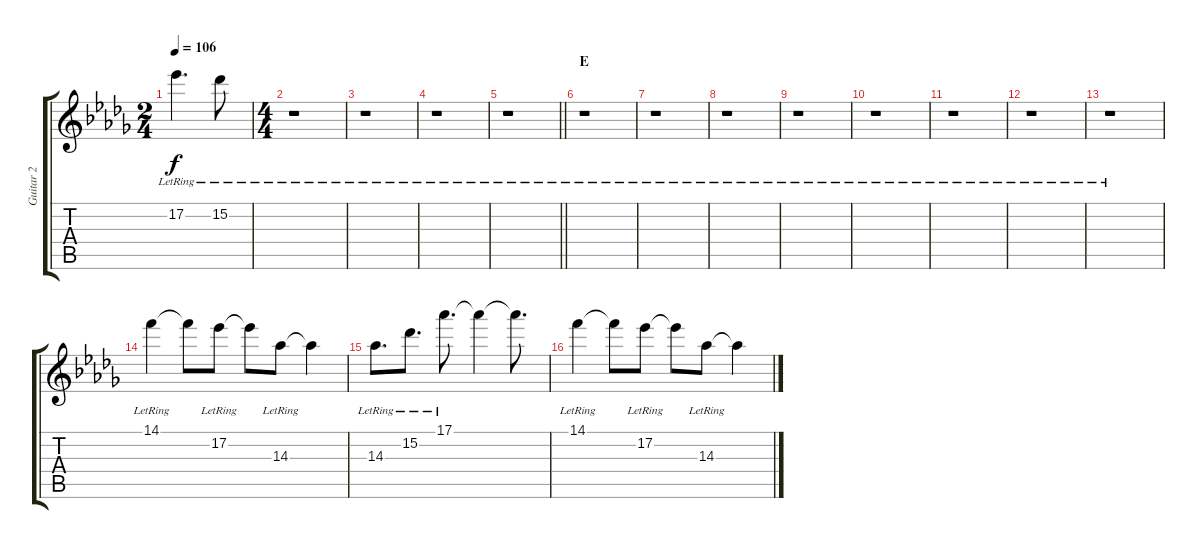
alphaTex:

\track ("Guitar 2" "Guitar 2") {instrument electricguitarjazz}
\staff {score tabs}
\tuning (Eb4 Bb3 Gb3 Db3 Ab2 Eb2) {hide}
\ts (2 4)
\tempo 106
\clef g2
\ks db
17.2{lr}.4{d dy f} 15.2{lr}.8 |
\ts (4 4)
r.1 |
r.1 |
r.1 |
\barLineRight lightlight
r.1 |
\section ("" "E")
r.1 |
r.1 |
r.1 |
r.1 |
r.1 |
r.1 |
r.1 |
r.1 |
14.1{lr}.4 14.1{t}.8 17.2{lr}.8 17.2{t}.8 14.3{lr}.8 14.3{t}.4 |
14.3{lr}.8{d} 15.2{lr}.8{d} 17.1{lr}.8{d} 17.1{t}.4 17.1{t}.8{d} |
14.1{lr}.4 14.1{t}.8 17.2{lr}.8 17.2{t}.8 14.3{lr}.8 14.3{t}.4
